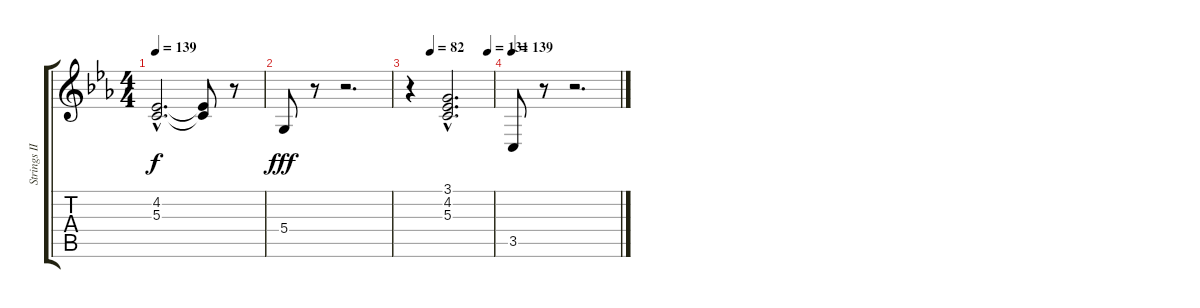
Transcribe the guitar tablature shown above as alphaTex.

\track ("Strings III" "Strings II") {instrument stringensemble1}
\staff {score tabs}
\tuning (E4 B3 G3 D3 A2 E2) {hide}
\ts (4 4)
\tempo 139
\clef g2
\ks cminor
(4.2{hac t} 5.3{hac t}).2{d dy f} (4.2{t} 5.3{t}).8 r.8 |
5.4.8{dy fff} r.8 r.2{d} |
\tempo (82 0.25)
\tempo (131 0.9375)
r.4 (3.1{hac} 4.2{hac} 5.3{hac}).2{d} |
\tempo 139
3.5.8 r.8 r.2{d}
